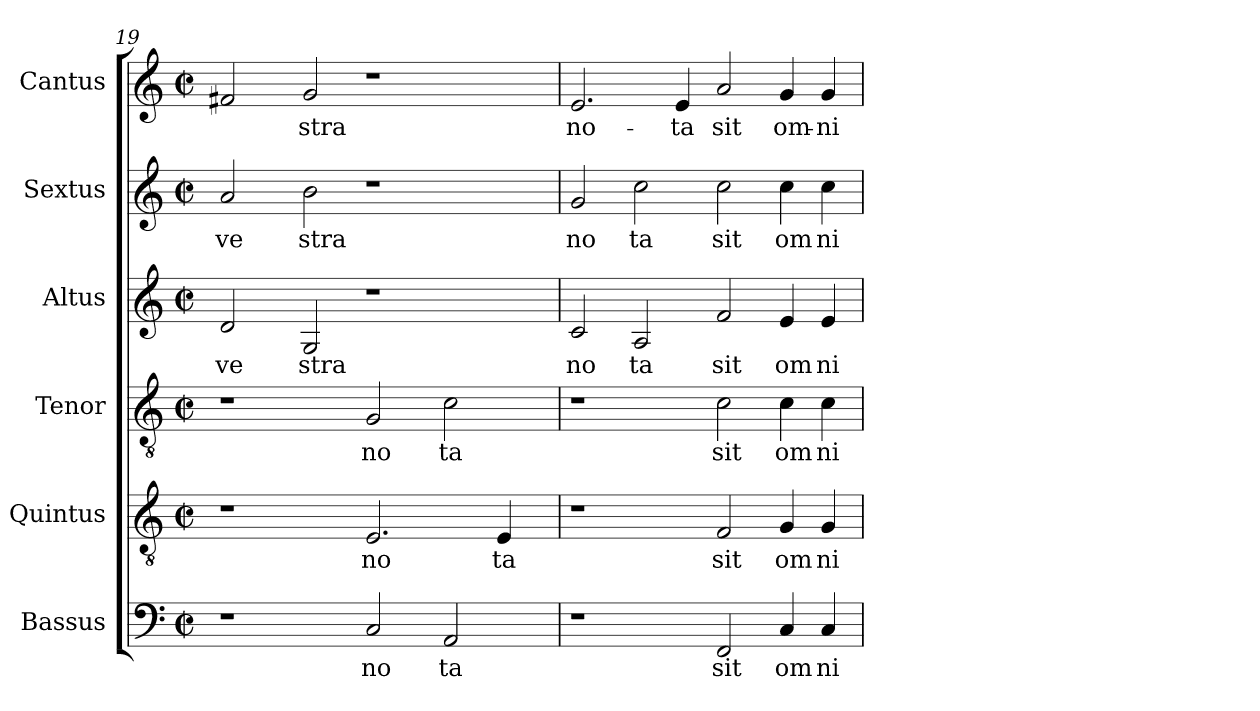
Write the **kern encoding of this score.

**kern	**text	**kern	**text	**kern	**text	**kern	**text	**kern	**text	**kern	**text
*part6	*part6	*part5	*part5	*part4	*part4	*part3	*part3	*part2	*part2	*part1	*part1
*staff6	*staff6	*staff5	*staff5	*staff4	*staff4	*staff3	*staff3	*staff2	*staff2	*staff1	*staff1
*I"Bassus	*	*I"Quintus	*	*I"Tenor	*	*I"Altus	*	*I"Sextus	*	*I"Cantus	*
!!LO:LB:g=z
*clefF4	*	*clefGv2	*	*clefGv2	*	*clefG2	*	*clefG2	*	*clefG2	*
*M2/2	*	*M2/2	*	*M2/2	*	*M2/2	*	*M2/2	*	*M2/2	*
*met(c|)	*	*met(c|)	*	*met(c|)	*	*met(c|)	*	*met(c|)	*	*met(c|)	*
=19	=19	=19	=19	=19	=19	=19	=19	=19	=19	=19	=19
!	!	!	!	!	!	!	!LO:LY:b:cj	!	!LO:LY:b:cj	!	!
*	*	*	*	*	*	*	*	*	*	*^	*
1r	.	1r	.	1r	.	2d/	ve	2a/	ve	2f#X/	16ryy	.
.	.	.	.	.	.	.	.	.	.	.	64ryy	.
.	.	.	.	.	.	.	.	.	.	.	1ryy	.
!	!	!	!	!	!	!	!LO:LY:b:cj	!	!LO:LY:b:cj	!	!	!LO:LY:b:cj
.	.	.	.	.	.	2G/	stra	2b\	stra	2g/	.	stra
!	!LO:LY:b:cj	!	!LO:LY:b:cj	!	!LO:LY:b:cj	!	!	!	!	!	!	!
2C/	no	2.E/	no	2G/	no	1r	.	1r	.	1r	.	.
.	.	.	.	.	.	.	.	.	.	.	2ryy	.
!	!LO:LY:b:cj	!	!	!	!LO:LY:b:cj	!	!	!	!	!	!	!
2AA/	ta	.	.	2c\	ta	.	.	.	.	.	.	.
.	.	.	.	.	.	.	.	.	.	.	4ryy	.
!	!	!	!LO:LY:b:cj	!	!	!	!	!	!	!	!	!
.	.	4E/	ta	.	.	.	.	.	.	.	.	.
.	.	.	.	.	.	.	.	.	.	.	8ryy	.
.	.	.	.	.	.	.	.	.	.	.	32.ryy	.
=20	=20	=20	=20	=20	=20	=20	=20	=20	=20	=20	=20	=20
!	!	!	!	!	!	!	!LO:LY:b:cj	!	!LO:LY:b:cj	!	!	!LO:LY:b:cj
*	*	*	*	*	*	*	*	*	*	*v	*v	*
1r	.	1r	.	1r	.	2c/	no	2g/	no	2.e/	no-
!	!	!	!	!	!	!	!LO:LY:b:cj	!	!LO:LY:b:cj	!	!
.	.	.	.	.	.	2A/	ta	2cc\	ta	.	.
!	!	!	!	!	!	!	!	!	!	!	!LO:LY:b:cj
.	.	.	.	.	.	.	.	.	.	4e/	-ta
!	!LO:LY:b:cj	!	!LO:LY:b:cj	!	!LO:LY:b:cj	!	!LO:LY:b:cj	!	!LO:LY:b:cj	!	!LO:LY:b:cj
2FF/	sit	2F/	sit	2c\	sit	2f/	sit	2cc\	sit	2a/	sit
!	!LO:LY:b:cj	!	!LO:LY:b:cj	!	!LO:LY:b:cj	!	!LO:LY:b:cj	!	!LO:LY:b:cj	!	!LO:LY:b:cj
4C/	om	4G/	om	4c\	om	4e/	om	4cc\	om	4g/	om-
!	!LO:LY:b:cj	!	!LO:LY:b:cj	!	!LO:LY:b:cj	!	!LO:LY:b:cj	!	!LO:LY:b:cj	!	!LO:LY:b:cj
4C/	ni	4G/	ni	4c\	ni	4e/	ni	4cc\	ni	4g/	-ni-
=	=	=	=	=	=	=	=	=	=	=	=
*-	*-	*-	*-	*-	*-	*-	*-	*-	*-	*-	*-
